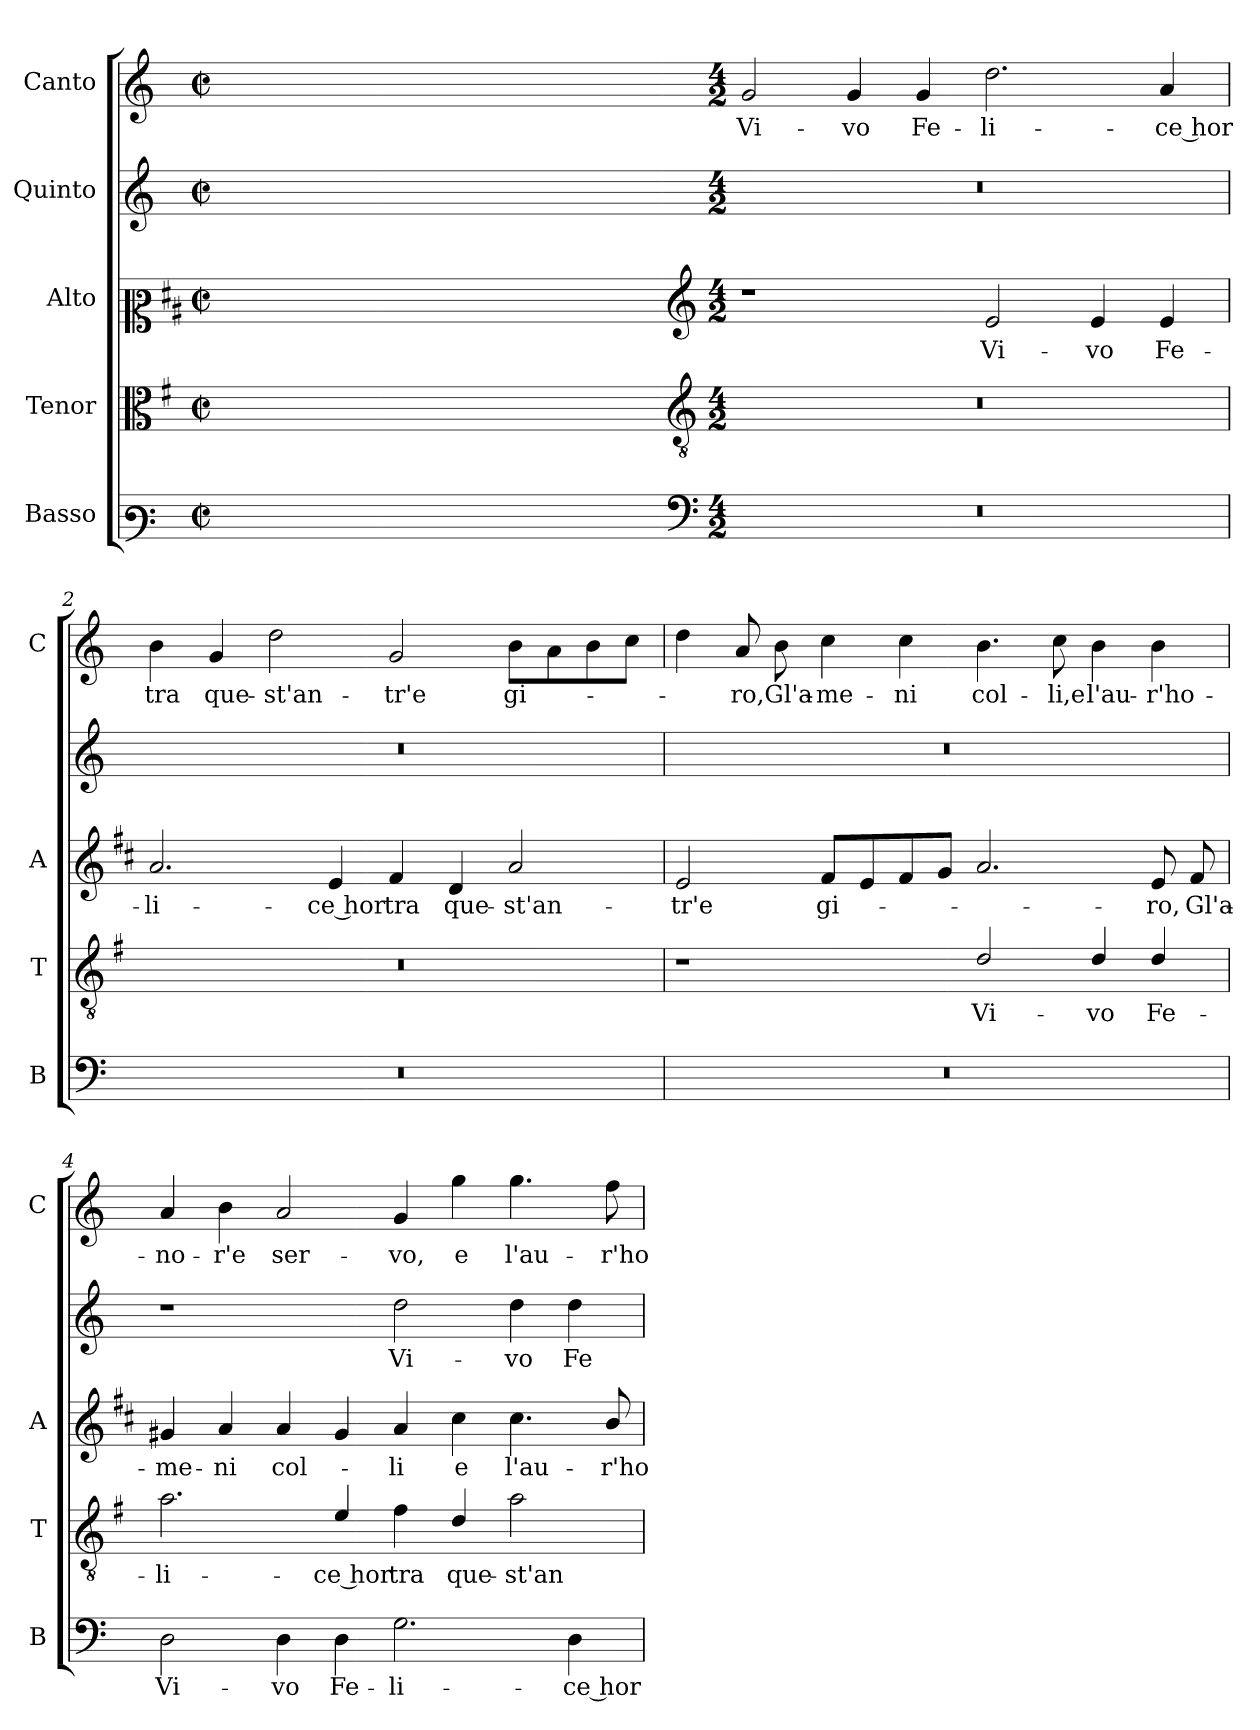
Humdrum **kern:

**kern	**text	**kern	**text	**kern	**text	**kern	**text	**kern	**text
*part5	*part5	*part4	*part4	*part3	*part3	*part2	*part2	*part1	*part1
*staff5	*staff5	*staff4	*staff4	*staff3	*staff3	*staff2	*staff2	*staff1	*staff1
*I"Basso	*	*I"Tenor	*	*I"Alto	*	*I"Quinto	*	*I"Canto	*
*I'B	*	*I'T	*	*I'A	*	*	*	*I'C	*
*clefF3	*	*clefC3	*	*clefC2	*	*clefG2	*	*clefG2	*
*	*	*ITrd4c7	*	*ITrd1c2	*	*	*	*	*
*k[]	*	*k[]	*	*k[]	*	*k[]	*	*k[]	*
*C:	*	*C:	*	*C:	*	*C:	*	*C:	*
*M2/2	*	*M2/2	*	*M2/2	*	*M2/2	*	*M2/2	*
*met(c|)	*	*met(c|)	*	*met(c|)	*	*met(c|)	*	*met(c|)	*
=	=	=	=	=	=	=	=	=	=
1ryy	.	1ryy	.	1ryy	.	1ryy	.	1ryy	.
=1X-	=1X-	=1X-	=1X-	=1X-	=1X-	=1X-	=1X-	=1X-	=1X-
4ryy	.	4ryy	.	4ryy	.	4ryy	.	4ryy	.
4ryy	.	4ryy	.	4ryy	.	4ryy	.	4ryy	.
4ryy	.	4ryy	.	4ryy	.	4ryy	.	4ryy	.
4ryy	.	4ryy	.	4ryy	.	4ryy	.	4ryy	.
=1-	=1-	=1-	=1-	=1-	=1-	=1-	=1-	=1-	=1-
*clefF4	*	*clefGv2	*	*clefG2	*	*	*	*	*
*M4/2	*	*M4/2	*	*M4/2	*	*M4/2	*	*M4/2	*
!	!	!	!	!	!	!	!	!	!LO:LY:b
0r	.	0r	.	1r	.	0r	.	2g/	Vi-
!	!	!	!	!	!	!	!	!	!LO:LY:b
.	.	.	.	.	.	.	.	4g/	-vo
!	!	!	!	!	!	!	!	!	!LO:LY:b
.	.	.	.	.	.	.	.	4g/	Fe-
!	!	!	!	!	!LO:LY:b	!	!	!	!LO:LY:b
.	.	.	.	2d/	Vi-	.	.	2.dd\	-li-
!	!	!	!	!	!LO:LY:b	!	!	!	!
.	.	.	.	4d/	-vo	.	.	.	.
!	!	!	!	!	!LO:LY:b	!	!	!	!LO:LY:b
.	.	.	.	4d/	Fe-	.	.	4a/	-ce hor
=2	=2	=2	=2	=2	=2	=2	=2	=2	=2
!	!	!	!	!	!LO:LY:b	!	!	!	!LO:LY:b
0r	.	0r	.	2.g/	-li-	0r	.	4b\	tra
!	!	!	!	!	!	!	!	!	!LO:LY:b
.	.	.	.	.	.	.	.	4g/	que-
!	!	!	!	!	!	!	!	!	!LO:LY:b
.	.	.	.	.	.	.	.	2dd\	-st'an-
!	!	!	!	!	!LO:LY:b	!	!	!	!
.	.	.	.	4d/	-ce hor	.	.	.	.
!	!	!	!	!	!LO:LY:b	!	!	!	!LO:LY:b
.	.	.	.	4e/	tra	.	.	2g/	-tr'e
!	!	!	!	!	!LO:LY:b	!	!	!	!
.	.	.	.	4c/	que-	.	.	.	.
!	!	!	!	!	!LO:LY:b	!	!	!	!LO:LY:b
.	.	.	.	2g/	-st'an-	.	.	8b\L	gi-
.	.	.	.	.	.	.	.	8a\	.
.	.	.	.	.	.	.	.	8b\	.
.	.	.	.	.	.	.	.	8cc\J	.
=3	=3	=3	=3	=3	=3	=3	=3	=3	=3
!	!	!	!	!	!LO:LY:b	!	!	!	!
0r	.	1r	.	2d/	-tr'e	0r	.	4dd\	.
!	!	!	!	!	!	!	!	!	!LO:LY:b
.	.	.	.	.	.	.	.	8a/	-ro,
!	!	!	!	!	!	!	!	!	!LO:LY:b
.	.	.	.	.	.	.	.	8b\	Gl'a-
!	!	!	!	!	!LO:LY:b	!	!	!	!LO:LY:b
.	.	.	.	8e/L	gi-	.	.	4cc\	-me-
.	.	.	.	8d/	.	.	.	.	.
!	!	!	!	!	!	!	!	!	!LO:LY:b
.	.	.	.	8e/	.	.	.	4cc\	-ni
.	.	.	.	8f/J	.	.	.	.	.
!	!	!	!LO:LY:b	!	!	!	!	!	!LO:LY:b
.	.	2G/	Vi-	2.g/	.	.	.	4.b\	col-
!	!	!	!	!	!	!	!	!	!LO:LY:b
.	.	.	.	.	.	.	.	8cc\	-li,e
!	!	!	!LO:LY:b	!	!	!	!	!	!LO:LY:b
.	.	4G/	-vo	.	.	.	.	4b\	l'au-
!	!	!	!LO:LY:b	!	!LO:LY:b	!	!	!	!LO:LY:b
.	.	4G/	Fe-	8d/	-ro,	.	.	4b\	-r'ho-
!	!	!	!	!	!LO:LY:b	!	!	!	!
.	.	.	.	8e/	Gl'a-	.	.	.	.
!!LO:LB:g=z
=4	=4	=4	=4	=4	=4	=4	=4	=4	=4
!	!LO:LY:b	!	!LO:LY:b	!	!LO:LY:b	!	!	!	!LO:LY:b
2D\	Vi-	2.d\	-li-	4f#X/	-me-	1r	.	4a/	-no-
!	!	!	!	!	!LO:LY:b	!	!	!	!LO:LY:b
.	.	.	.	4g/	-ni	.	.	4b\	-r'e
!	!LO:LY:b	!	!	!	!LO:LY:b	!	!	!	!LO:LY:b
4D\	-vo	.	.	4g/	col-	.	.	2a/	ser-
!	!LO:LY:b	!	!LO:LY:b	!	!	!	!	!	!
4D\	Fe-	4A/	-ce hor	4f#/	.	.	.	.	.
!	!LO:LY:b	!	!LO:LY:b	!	!LO:LY:b	!	!LO:LY:b	!	!LO:LY:b
2.G\	-li-	4B\	tra	4g/	-li	2dd\	Vi-	4g/	-vo,
!	!	!	!LO:LY:b	!	!LO:LY:b	!	!	!	!LO:LY:b
.	.	4G/	que-	4b\	e	.	.	4gg\	e
!	!	!	!LO:LY:b	!	!LO:LY:b	!	!LO:LY:b	!	!LO:LY:b
.	.	2d\	-st'an-	4.b\	l'au-	4dd\	-vo	4.gg\	l'au-
!	!LO:LY:b	!	!	!	!	!	!LO:LY:b	!	!
4D\	-ce hor	.	.	.	.	4dd\	Fe-	.	.
!	!	!	!	!	!LO:LY:b	!	!	!	!LO:LY:b
.	.	.	.	8a/	-r'ho-	.	.	8ff\	-r'ho-
=	=	=	=	=	=	=	=	=	=
*-	*-	*-	*-	*-	*-	*-	*-	*-	*-
